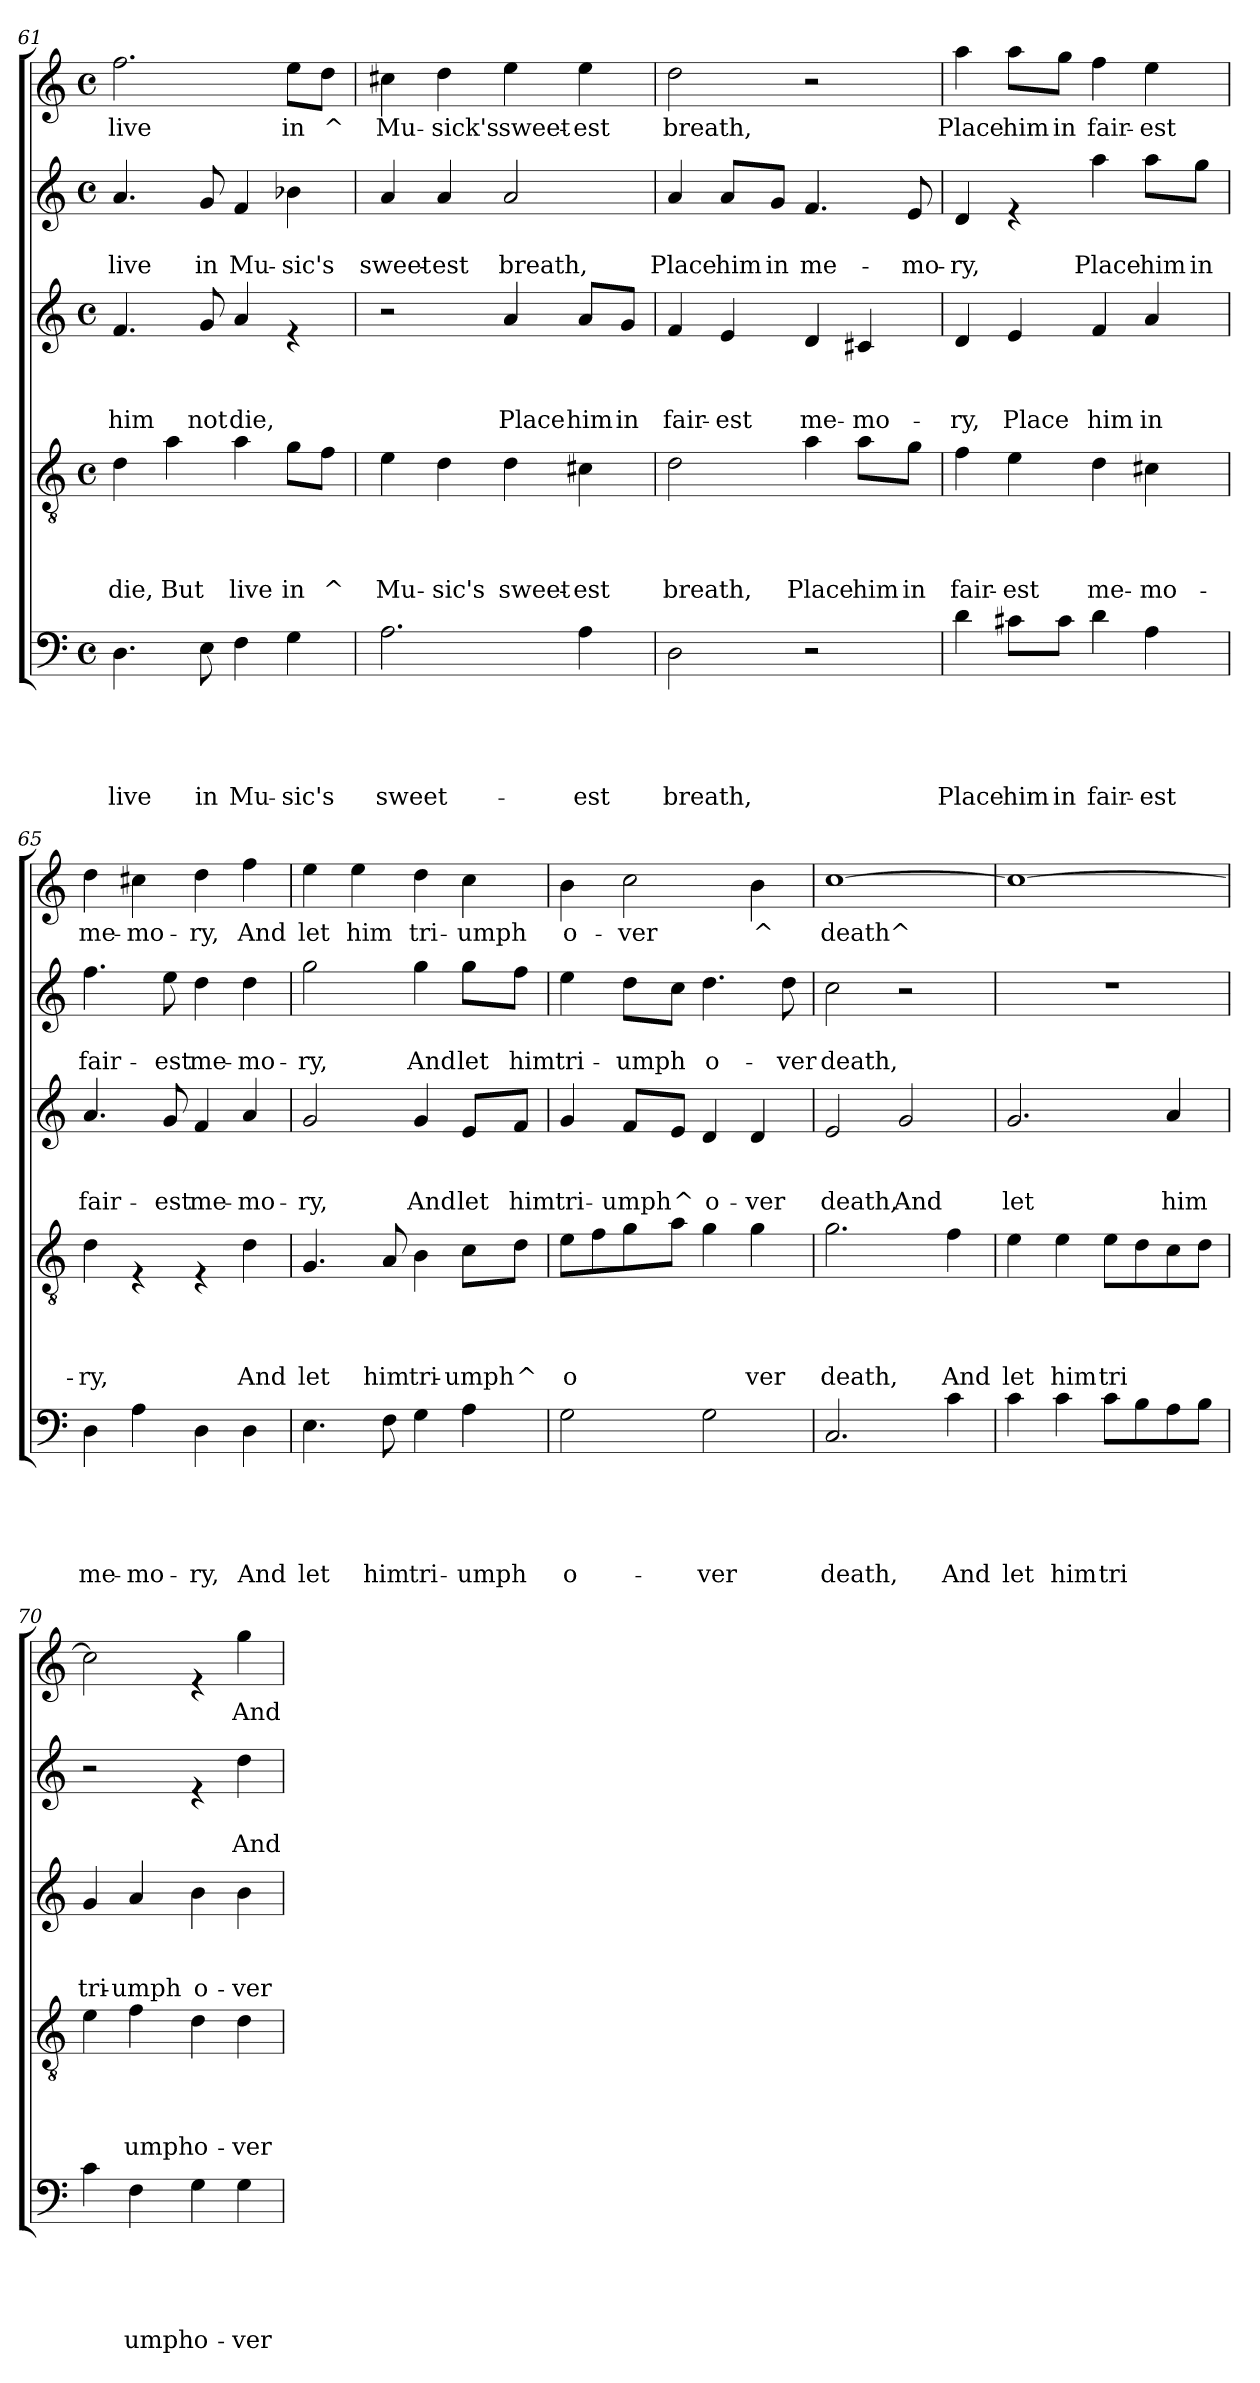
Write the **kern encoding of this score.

**kern	**text	**text	**text	**text	**text	**kern	**text	**text	**text	**text	**kern	**text	**text	**text	**kern	**text	**text	**kern	**text
*part5	*part5	*part5	*part5	*part5	*part5	*part4	*part4	*part4	*part4	*part4	*part3	*part3	*part3	*part3	*part2	*part2	*part2	*part1	*part1
*staff5	*staff5	*staff5	*staff5	*staff5	*staff5	*staff4	*staff4	*staff4	*staff4	*staff4	*staff3	*staff3	*staff3	*staff3	*staff2	*staff2	*staff2	*staff1	*staff1
*clefF4	*	*	*	*	*	*clefGv2	*	*	*	*	*clefG2	*	*	*	*clefG2	*	*	*clefG2	*
*k[]	*	*	*	*	*	*k[]	*	*	*	*	*k[]	*	*	*	*k[]	*	*	*k[]	*
*C:	*	*	*	*	*	*C:	*	*	*	*	*C:	*	*	*	*C:	*	*	*C:	*
*M4/4	*	*	*	*	*	*M4/4	*	*	*	*	*M4/4	*	*	*	*M4/4	*	*	*M4/4	*
*met(c)	*	*	*	*	*	*met(c)	*	*	*	*	*met(c)	*	*	*	*met(c)	*	*	*met(c)	*
=61	=61	=61	=61	=61	=61	=61	=61	=61	=61	=61	=61	=61	=61	=61	=61	=61	=61	=61	=61
!	!	!	!	!	!LO:LY:b	!	!	!	!	!LO:LY:b	!	!	!	!LO:LY:b	!	!	!LO:LY:b	!	!LO:LY:b
4.D\	.	.	.	.	live	4d\	.	.	.	die,	4.f/	.	.	him	4.a/	.	live	2.ff\	live
!	!	!	!	!	!	!	!	!	!	!LO:LY:b	!	!	!	!	!	!	!	!	!
.	.	.	.	.	.	4a\	.	.	.	But	.	.	.	.	.	.	.	.	.
!	!	!	!	!	!LO:LY:b	!	!	!	!	!	!	!	!	!LO:LY:b	!	!	!LO:LY:b	!	!
8E\	.	.	.	.	in	.	.	.	.	.	8g/	.	.	not	8g/	.	in	.	.
!	!	!	!	!	!LO:LY:b	!	!	!	!	!LO:LY:b	!	!	!	!LO:LY:b	!	!	!LO:LY:b	!	!
4F\	.	.	.	.	Mu-	4a\	.	.	.	live	4a/	.	.	die,	4f/	.	Mu-	.	.
!	!	!	!	!	!LO:LY:b	!	!	!	!	!LO:LY:b	!	!	!	!	!	!	!LO:LY:b	!	!LO:LY:b
4G\	.	.	.	.	-sic's	8g\L	.	.	.	in	4re	.	.	.	4b-X\	.	-sic's	8ee\L	in
!	!	!	!	!	!	!	!	!	!	!LO:LY:b	!	!	!	!	!	!	!	!	!LO:LY:b
.	.	.	.	.	.	8f\J	.	.	.	^	.	.	.	.	.	.	.	8dd\J	^
=62	=62	=62	=62	=62	=62	=62	=62	=62	=62	=62	=62	=62	=62	=62	=62	=62	=62	=62	=62
!	!	!	!	!	!LO:LY:b	!	!	!	!	!LO:LY:b	!	!	!	!	!	!	!LO:LY:b	!	!LO:LY:b
2.A\	.	.	.	.	sweet-	4e\	.	.	.	Mu-	2r	.	.	.	4a/	.	sweet-	4cc#X\	Mu-
!	!	!	!	!	!	!	!	!	!	!LO:LY:b	!	!	!	!	!	!	!LO:LY:b	!	!LO:LY:b
.	.	.	.	.	.	4d\	.	.	.	-sic's	.	.	.	.	4a/	.	-est	4dd\	-sick's
!	!	!	!	!	!	!	!	!	!	!LO:LY:b	!	!	!	!LO:LY:b	!	!	!LO:LY:b	!	!LO:LY:b
.	.	.	.	.	.	4d\	.	.	.	sweet-	4a/	.	.	Place	2a/	.	breath,	4ee\	sweet-
!	!	!	!	!	!LO:LY:b	!	!	!	!	!LO:LY:b	!	!	!	!LO:LY:b	!	!	!	!	!LO:LY:b
4A\	.	.	.	.	-est	4c#X\	.	.	.	-est	8a/L	.	.	him	.	.	.	4ee\	-est
!	!	!	!	!	!	!	!	!	!	!	!	!	!	!LO:LY:b	!	!	!	!	!
.	.	.	.	.	.	.	.	.	.	.	8g/J	.	.	in	.	.	.	.	.
!!LO:PB:g=z
=63	=63	=63	=63	=63	=63	=63	=63	=63	=63	=63	=63	=63	=63	=63	=63	=63	=63	=63	=63
!	!	!	!	!	!LO:LY:b	!	!	!	!	!LO:LY:b	!	!	!	!LO:LY:b	!	!	!LO:LY:b	!	!LO:LY:b
2D\	.	.	.	.	breath,	2d\	.	.	.	breath,	4f/	.	.	fair-	4a/	.	Place	2dd\	breath,
!	!	!	!	!	!	!	!	!	!	!	!	!	!	!LO:LY:b	!	!	!LO:LY:b	!	!
.	.	.	.	.	.	.	.	.	.	.	4e/	.	.	-est	8a/L	.	him	.	.
!	!	!	!	!	!	!	!	!	!	!	!	!	!	!	!	!	!LO:LY:b	!	!
.	.	.	.	.	.	.	.	.	.	.	.	.	.	.	8g/J	.	in	.	.
!	!	!	!	!	!	!	!	!	!	!LO:LY:b	!	!	!	!LO:LY:b	!	!	!LO:LY:b	!	!
2r	.	.	.	.	.	4a\	.	.	.	Place	4d/	.	.	me-	4.f/	.	me-	2r	.
!	!	!	!	!	!	!	!	!	!	!LO:LY:b	!	!	!	!LO:LY:b	!	!	!	!	!
.	.	.	.	.	.	8a\L	.	.	.	him	4c#X/	.	.	-mo-	.	.	.	.	.
!	!	!	!	!	!	!	!	!	!	!LO:LY:b	!	!	!	!	!	!	!LO:LY:b	!	!
.	.	.	.	.	.	8g\J	.	.	.	in	.	.	.	.	8e/	.	-mo-	.	.
!!LO:LB:g=z
=64	=64	=64	=64	=64	=64	=64	=64	=64	=64	=64	=64	=64	=64	=64	=64	=64	=64	=64	=64
!	!	!	!	!	!LO:LY:b	!	!	!	!	!LO:LY:b	!	!	!	!LO:LY:b	!	!	!LO:LY:b	!	!LO:LY:b
4d\	.	.	.	.	Place	4f\	.	.	.	fair-	4d/	.	.	-ry,	4d/	.	-ry,	4aa\	Place
!	!	!	!	!	!LO:LY:b	!	!	!	!	!LO:LY:b	!	!	!	!LO:LY:b	!	!	!	!	!LO:LY:b
8c#X\L	.	.	.	.	him	4e\	.	.	.	-est	4e/	.	.	Place	4re	.	.	8aa\L	him
!	!	!	!	!	!LO:LY:b	!	!	!	!	!	!	!	!	!	!	!	!	!	!LO:LY:b
8c#\J	.	.	.	.	in	.	.	.	.	.	.	.	.	.	.	.	.	8gg\J	in
!	!	!	!	!	!LO:LY:b	!	!	!	!	!LO:LY:b	!	!	!	!LO:LY:b	!	!	!LO:LY:b	!	!LO:LY:b
4d\	.	.	.	.	fair-	4d\	.	.	.	me-	4f/	.	.	him	4aa\	.	Place	4ff\	fair-
!	!	!	!	!	!LO:LY:b	!	!	!	!	!LO:LY:b	!	!	!	!LO:LY:b	!	!	!LO:LY:b	!	!LO:LY:b
4A\	.	.	.	.	-est	4c#X\	.	.	.	-mo-	4a/	.	.	in	8aa\L	.	him	4ee\	-est
!	!	!	!	!	!	!	!	!	!	!	!	!	!	!	!	!	!LO:LY:b	!	!
.	.	.	.	.	.	.	.	.	.	.	.	.	.	.	8gg\J	.	in	.	.
=65	=65	=65	=65	=65	=65	=65	=65	=65	=65	=65	=65	=65	=65	=65	=65	=65	=65	=65	=65
!	!	!	!	!	!LO:LY:b	!	!	!	!	!LO:LY:b	!	!	!	!LO:LY:b	!	!	!LO:LY:b	!	!LO:LY:b
4D\	.	.	.	.	me-	4d\	.	.	.	-ry,	4.a/	.	.	fair-	4.ff\	.	fair-	4dd\	me-
!	!	!	!	!	!LO:LY:b	!	!	!	!	!	!	!	!	!	!	!	!	!	!LO:LY:b
4A\	.	.	.	.	-mo-	4rE	.	.	.	.	.	.	.	.	.	.	.	4cc#X\	-mo-
!	!	!	!	!	!	!	!	!	!	!	!	!	!	!LO:LY:b	!	!	!LO:LY:b	!	!
.	.	.	.	.	.	.	.	.	.	.	8g/	.	.	-est	8ee\	.	-est	.	.
!	!	!	!	!	!LO:LY:b	!	!	!	!	!	!	!	!	!LO:LY:b	!	!	!LO:LY:b	!	!LO:LY:b
4D\	.	.	.	.	-ry,	4rE	.	.	.	.	4f/	.	.	me-	4dd\	.	me-	4dd\	-ry,
!	!	!	!	!	!LO:LY:b	!	!	!	!	!LO:LY:b	!	!	!	!LO:LY:b	!	!	!LO:LY:b	!	!LO:LY:b
4D\	.	.	.	.	And	4d\	.	.	.	And	4a/	.	.	-mo-	4dd\	.	-mo-	4ff\	And
=66	=66	=66	=66	=66	=66	=66	=66	=66	=66	=66	=66	=66	=66	=66	=66	=66	=66	=66	=66
!	!	!	!	!	!LO:LY:b	!	!	!	!	!LO:LY:b	!	!	!	!LO:LY:b	!	!	!LO:LY:b	!	!LO:LY:b
4.E\	.	.	.	.	let	4.G/	.	.	.	let	2g/	.	.	-ry,	2gg\	.	-ry,	4ee\	let
!	!	!	!	!	!	!	!	!	!	!	!	!	!	!	!	!	!	!	!LO:LY:b
.	.	.	.	.	.	.	.	.	.	.	.	.	.	.	.	.	.	4ee\	him
!	!	!	!	!	!LO:LY:b	!	!	!	!	!LO:LY:b	!	!	!	!	!	!	!	!	!
8F\	.	.	.	.	him	8A/	.	.	.	him	.	.	.	.	.	.	.	.	.
!	!	!	!	!	!LO:LY:b	!	!	!	!	!LO:LY:b	!	!	!	!LO:LY:b	!	!	!LO:LY:b	!	!LO:LY:b
4G\	.	.	.	.	tri-	4B\	.	.	.	tri-	4g/	.	.	And	4gg\	.	And	4dd\	tri-
!	!	!	!	!	!LO:LY:b	!	!	!	!	!LO:LY:b	!	!	!	!LO:LY:b	!	!	!LO:LY:b	!	!LO:LY:b
4A\	.	.	.	.	-umph	8c\L	.	.	.	-umph	8e/L	.	.	let	8gg\L	.	let	4cc\	-umph
!	!	!	!	!	!	!	!	!	!	!LO:LY:b	!	!	!	!LO:LY:b	!	!	!LO:LY:b	!	!
.	.	.	.	.	.	8d\J	.	.	.	^	8f/J	.	.	him	8ff\J	.	him	.	.
=67	=67	=67	=67	=67	=67	=67	=67	=67	=67	=67	=67	=67	=67	=67	=67	=67	=67	=67	=67
!	!	!	!	!	!LO:LY:b	!	!	!	!	!LO:LY:b	!	!	!	!LO:LY:b	!	!	!LO:LY:b	!	!LO:LY:b
2G\	.	.	.	.	o-	8e\L	.	.	.	o	4g/	.	.	tri-	4ee\	.	tri-	4b\	o-
.	.	.	.	.	.	8f\	.	.	.	.	.	.	.	.	.	.	.	.	.
!	!	!	!	!	!	!	!	!	!	!	!	!	!	!LO:LY:b	!	!	!LO:LY:b	!	!LO:LY:b
.	.	.	.	.	.	8g\	.	.	.	.	8f/L	.	.	-umph	8dd\L	.	-umph	2cc\	-ver
!	!	!	!	!	!	!	!	!	!	!	!	!	!	!LO:LY:b	!	!	!	!	!
.	.	.	.	.	.	8a\J	.	.	.	.	8e/J	.	.	^	8cc\J	.	.	.	.
!	!	!	!	!	!LO:LY:b	!	!	!	!	!	!	!	!	!LO:LY:b	!	!	!LO:LY:b	!	!
2G\	.	.	.	.	-ver	4g\	.	.	.	.	4d/	.	.	o-	4.dd\	.	o-	.	.
!	!	!	!	!	!	!	!	!	!	!LO:LY:b	!	!	!	!LO:LY:b	!	!	!	!	!LO:LY:b
.	.	.	.	.	.	4g\	.	.	.	ver	4d/	.	.	-ver	.	.	.	4b\	^
!	!	!	!	!	!	!	!	!	!	!	!	!	!	!	!	!	!LO:LY:b	!	!
.	.	.	.	.	.	.	.	.	.	.	.	.	.	.	8dd\	.	-ver	.	.
=68	=68	=68	=68	=68	=68	=68	=68	=68	=68	=68	=68	=68	=68	=68	=68	=68	=68	=68	=68
!	!	!	!	!	!LO:LY:b	!	!	!	!	!LO:LY:b	!	!	!	!LO:LY:b	!	!	!LO:LY:b	!	!LO:LY:b
2.C/	.	.	.	.	death,	2.g\	.	.	.	death,	2e/	.	.	death,	2cc\	.	death,	[>1cc	death^
!	!	!	!	!	!	!	!	!	!	!	!	!	!	!LO:LY:b	!	!	!	!	!
.	.	.	.	.	.	.	.	.	.	.	2g/	.	.	And	2r	.	.	.	.
!	!	!	!	!	!LO:LY:b	!	!	!	!	!LO:LY:b	!	!	!	!	!	!	!	!	!
4c\	.	.	.	.	And	4f\	.	.	.	And	.	.	.	.	.	.	.	.	.
!!LO:PB:g=z
=69	=69	=69	=69	=69	=69	=69	=69	=69	=69	=69	=69	=69	=69	=69	=69	=69	=69	=69	=69
!	!	!	!	!	!LO:LY:b	!	!	!	!	!LO:LY:b	!	!	!	!LO:LY:b	!	!	!	!	!
4c\	.	.	.	.	let	4e\	.	.	.	let	2.g/	.	.	let	1r	.	.	1cc_	.
!	!	!	!	!	!LO:LY:b	!	!	!	!	!LO:LY:b	!	!	!	!	!	!	!	!	!
4c\	.	.	.	.	him	4e\	.	.	.	him	.	.	.	.	.	.	.	.	.
!	!	!	!	!	!LO:LY:b	!	!	!	!	!LO:LY:b	!	!	!	!	!	!	!	!	!
8c\L	.	.	.	.	tri	8e\L	.	.	.	tri	.	.	.	.	.	.	.	.	.
8B\	.	.	.	.	.	8d\	.	.	.	.	.	.	.	.	.	.	.	.	.
!	!	!	!	!	!	!	!	!	!	!	!	!	!	!LO:LY:b	!	!	!	!	!
8A\	.	.	.	.	.	8c\	.	.	.	.	4a/	.	.	him	.	.	.	.	.
8B\J	.	.	.	.	.	8d\J	.	.	.	.	.	.	.	.	.	.	.	.	.
=70	=70	=70	=70	=70	=70	=70	=70	=70	=70	=70	=70	=70	=70	=70	=70	=70	=70	=70	=70
!	!	!	!	!	!	!	!	!	!	!	!	!	!	!LO:LY:b	!	!	!	!	!
4c\	.	.	.	.	.	4e\	.	.	.	.	4g/	.	.	tri-	2r	.	.	2cc\]	.
!	!	!	!	!	!LO:LY:b	!	!	!	!	!LO:LY:b	!	!	!	!LO:LY:b	!	!	!	!	!
4F\	.	.	.	.	umph	4f\	.	.	.	umph	4a/	.	.	-umph	.	.	.	.	.
!	!	!	!	!	!LO:LY:b	!	!	!	!	!LO:LY:b	!	!	!	!LO:LY:b	!	!	!	!	!
4G\	.	.	.	.	o-	4d\	.	.	.	o-	4b\	.	.	o-	4re	.	.	4re	.
!	!	!	!	!	!LO:LY:b	!	!	!	!	!LO:LY:b	!	!	!	!LO:LY:b	!	!	!LO:LY:b	!	!LO:LY:b
4G\	.	.	.	.	-ver	4d\	.	.	.	-ver	4b\	.	.	-ver	4dd\	.	And	4gg\	And
=	=	=	=	=	=	=	=	=	=	=	=	=	=	=	=	=	=	=	=
*-	*-	*-	*-	*-	*-	*-	*-	*-	*-	*-	*-	*-	*-	*-	*-	*-	*-	*-	*-
